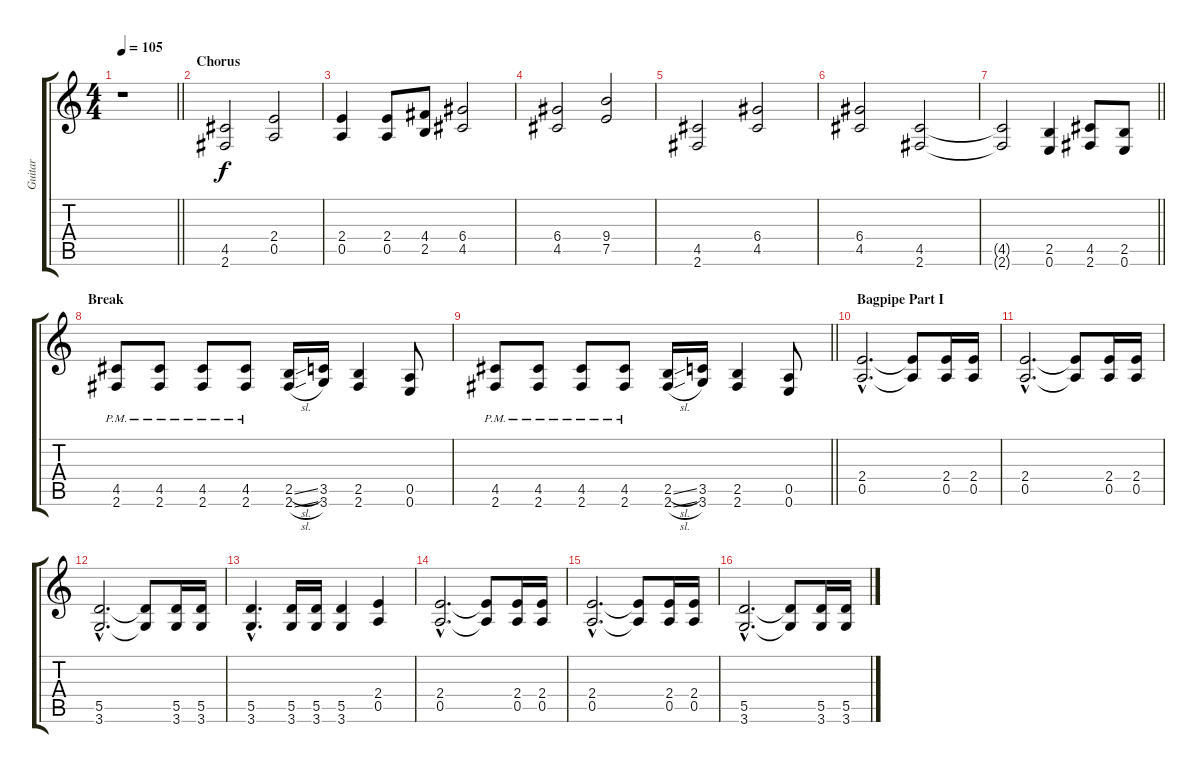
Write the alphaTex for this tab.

\track ("Guitar" "Guitar") {instrument distortionguitar}
\staff {score tabs}
\tuning (E4 B3 G3 D3 A2 E2) {hide}
\ts (4 4)
\tempo 105
\clef g2
\barLineRight lightlight
\ks c
r.1{dy f} |
\section ("" "Chorus")
(4.5 2.6).2 (2.4 0.5).2 |
(2.4 0.5).4 (2.4 0.5).8 (4.4 2.5).8 (6.4 4.5).2 |
(6.4 4.5).2 (9.4 7.5).2 |
(4.5 2.6).2 (6.4 4.5).2 |
(6.4 4.5).2 (4.5 2.6).2 |
\barLineRight lightlight
(4.5{t} 2.6{t}).2 (2.5 0.6).4 (4.5 2.6).8 (2.5 0.6).8 |
\section ("" "Break")
(4.5{pm} 2.6{pm}).8 (4.5{pm} 2.6{pm}).8 (4.5{pm} 2.6{pm}).8 (4.5{pm} 2.6{pm}).8 (2.5{sl} 2.6{sl}).16 (3.5 3.6).16 (2.5 2.6).4 (0.5 0.6).8 |
\barLineRight lightlight
(4.5{pm} 2.6{pm}).8 (4.5{pm} 2.6{pm}).8 (4.5{pm} 2.6{pm}).8 (4.5{pm} 2.6{pm}).8 (2.5{sl} 2.6{sl}).16 (3.5 3.6).16 (2.5 2.6).4 (0.5 0.6).8 |
\section ("" "Bagpipe Part I")
(2.4{hac} 0.5{hac}).2{d} (2.4{t} 0.5{t}).8 (2.4 0.5).16 (2.4 0.5).16 |
(2.4{hac} 0.5{hac}).2{d} (2.4{t} 0.5{t}).8 (2.4 0.5).16 (2.4 0.5).16 |
(5.5{hac} 3.6{hac}).2{d} (5.5{t} 3.6{t}).8 (5.5 3.6).16 (5.5 3.6).16 |
(5.5{hac} 3.6{hac}).4{d} (5.5 3.6).16 (5.5 3.6).16 (5.5 3.6).4 (2.4 0.5).4 |
(2.4{hac} 0.5{hac}).2{d} (2.4{t} 0.5{t}).8 (2.4 0.5).16 (2.4 0.5).16 |
(2.4{hac} 0.5{hac}).2{d} (2.4{t} 0.5{t}).8 (2.4 0.5).16 (2.4 0.5).16 |
(5.5{hac} 3.6{hac}).2{d} (5.5{t} 3.6{t}).8 (5.5 3.6).16 (5.5 3.6).16
